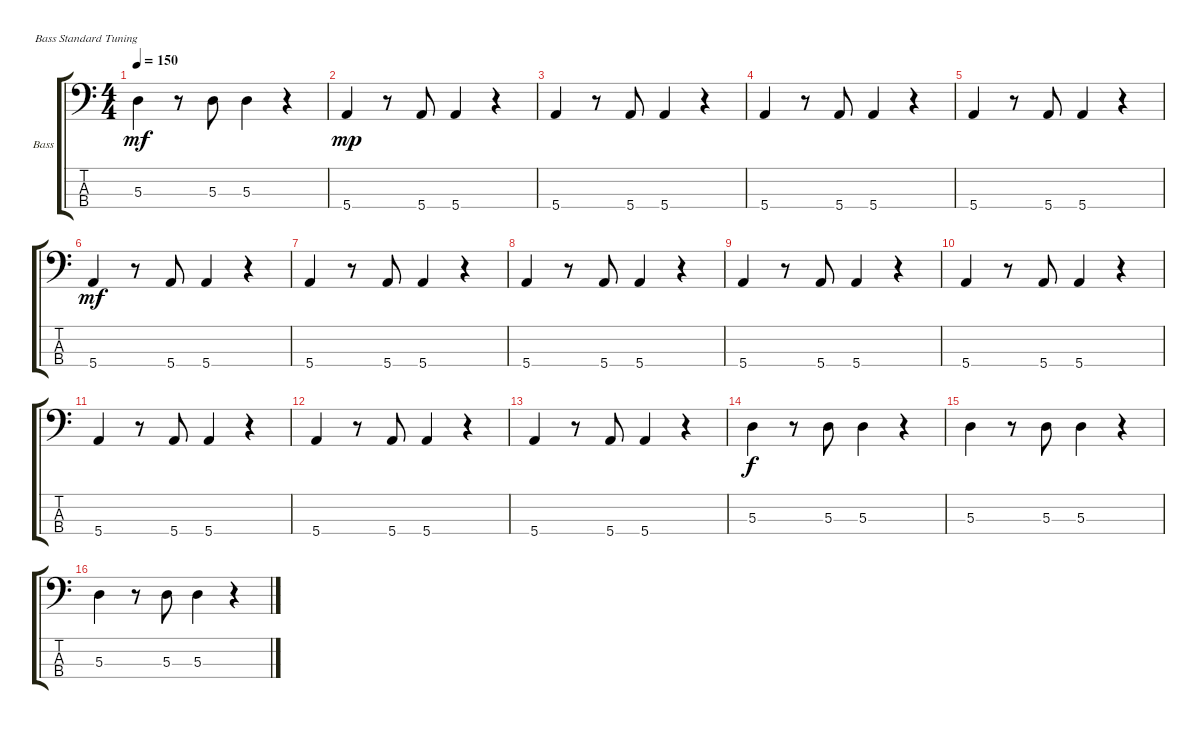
\defaultSystemsLayout 4
\bracketExtendMode groupsimilarinstruments
\firstSystemTrackNameOrientation horizontal
\otherSystemsTrackNameOrientation horizontal
\track ("Bass" "Bass") {instrument electricbassfinger}
\staff {score tabs}
\tuning (G2 D2 A1 E1)
\ts (4 4)
\tempo 150
\clef f4
\ks c
5.3.4{dy mf} r.8 5.3.8 5.3.4 r.4 |
5.4.4{dy mp} r.8 5.4.8 5.4.4 r.4 |
5.4.4 r.8 5.4.8 5.4.4 r.4 |
5.4.4 r.8 5.4.8 5.4.4 r.4 |
5.4.4 r.8 5.4.8 5.4.4 r.4 |
5.4.4{dy mf} r.8 5.4.8 5.4.4 r.4 |
5.4.4 r.8 5.4.8 5.4.4 r.4 |
5.4.4 r.8 5.4.8 5.4.4 r.4 |
5.4.4 r.8 5.4.8 5.4.4 r.4 |
5.4.4 r.8 5.4.8 5.4.4 r.4 |
5.4.4 r.8 5.4.8 5.4.4 r.4 |
5.4.4 r.8 5.4.8 5.4.4 r.4 |
5.4.4 r.8 5.4.8 5.4.4 r.4 |
5.3.4{dy f} r.8 5.3.8 5.3.4 r.4 |
5.3.4 r.8 5.3.8 5.3.4 r.4 |
5.3.4 r.8 5.3.8 5.3.4 r.4
